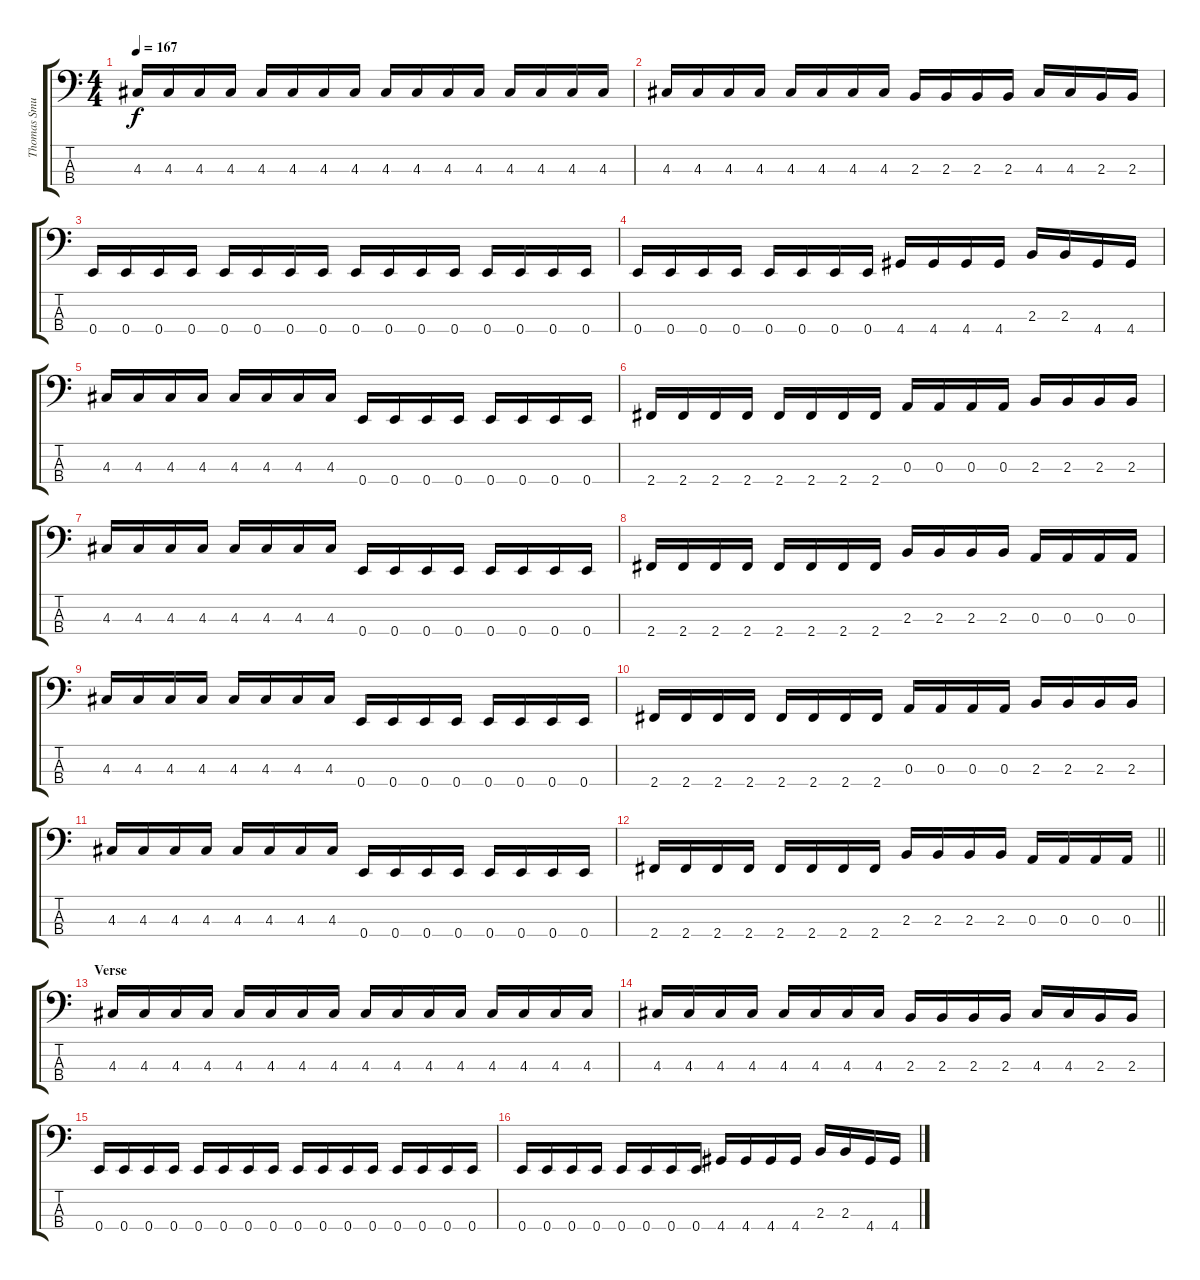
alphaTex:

\track ("Thomas Smuszinsky" "Thomas Smu") {instrument electricbassfinger}
\staff {score tabs}
\tuning (G2 D2 A1 E1) {hide}
\ts (4 4)
\tempo 167
\clef f4
\ks c
4.3.16{dy f} 4.3.16 4.3.16 4.3.16 4.3.16 4.3.16 4.3.16 4.3.16 4.3.16 4.3.16 4.3.16 4.3.16 4.3.16 4.3.16 4.3.16 4.3.16 |
4.3.16 4.3.16 4.3.16 4.3.16 4.3.16 4.3.16 4.3.16 4.3.16 2.3.16 2.3.16 2.3.16 2.3.16 4.3.16 4.3.16 2.3.16 2.3.16 |
0.4.16 0.4.16 0.4.16 0.4.16 0.4.16 0.4.16 0.4.16 0.4.16 0.4.16 0.4.16 0.4.16 0.4.16 0.4.16 0.4.16 0.4.16 0.4.16 |
0.4.16 0.4.16 0.4.16 0.4.16 0.4.16 0.4.16 0.4.16 0.4.16 4.4.16 4.4.16 4.4.16 4.4.16 2.3.16 2.3.16 4.4.16 4.4.16 |
4.3.16 4.3.16 4.3.16 4.3.16 4.3.16 4.3.16 4.3.16 4.3.16 0.4.16 0.4.16 0.4.16 0.4.16 0.4.16 0.4.16 0.4.16 0.4.16 |
2.4.16 2.4.16 2.4.16 2.4.16 2.4.16 2.4.16 2.4.16 2.4.16 0.3.16 0.3.16 0.3.16 0.3.16 2.3.16 2.3.16 2.3.16 2.3.16 |
4.3.16 4.3.16 4.3.16 4.3.16 4.3.16 4.3.16 4.3.16 4.3.16 0.4.16 0.4.16 0.4.16 0.4.16 0.4.16 0.4.16 0.4.16 0.4.16 |
2.4.16 2.4.16 2.4.16 2.4.16 2.4.16 2.4.16 2.4.16 2.4.16 2.3.16 2.3.16 2.3.16 2.3.16 0.3.16 0.3.16 0.3.16 0.3.16 |
4.3.16 4.3.16 4.3.16 4.3.16 4.3.16 4.3.16 4.3.16 4.3.16 0.4.16 0.4.16 0.4.16 0.4.16 0.4.16 0.4.16 0.4.16 0.4.16 |
2.4.16 2.4.16 2.4.16 2.4.16 2.4.16 2.4.16 2.4.16 2.4.16 0.3.16 0.3.16 0.3.16 0.3.16 2.3.16 2.3.16 2.3.16 2.3.16 |
4.3.16 4.3.16 4.3.16 4.3.16 4.3.16 4.3.16 4.3.16 4.3.16 0.4.16 0.4.16 0.4.16 0.4.16 0.4.16 0.4.16 0.4.16 0.4.16 |
\barLineRight lightlight
2.4.16 2.4.16 2.4.16 2.4.16 2.4.16 2.4.16 2.4.16 2.4.16 2.3.16 2.3.16 2.3.16 2.3.16 0.3.16 0.3.16 0.3.16 0.3.16 |
\section ("" "Verse")
4.3.16 4.3.16 4.3.16 4.3.16 4.3.16 4.3.16 4.3.16 4.3.16 4.3.16 4.3.16 4.3.16 4.3.16 4.3.16 4.3.16 4.3.16 4.3.16 |
4.3.16 4.3.16 4.3.16 4.3.16 4.3.16 4.3.16 4.3.16 4.3.16 2.3.16 2.3.16 2.3.16 2.3.16 4.3.16 4.3.16 2.3.16 2.3.16 |
0.4.16 0.4.16 0.4.16 0.4.16 0.4.16 0.4.16 0.4.16 0.4.16 0.4.16 0.4.16 0.4.16 0.4.16 0.4.16 0.4.16 0.4.16 0.4.16 |
0.4.16 0.4.16 0.4.16 0.4.16 0.4.16 0.4.16 0.4.16 0.4.16 4.4.16 4.4.16 4.4.16 4.4.16 2.3.16 2.3.16 4.4.16 4.4.16
